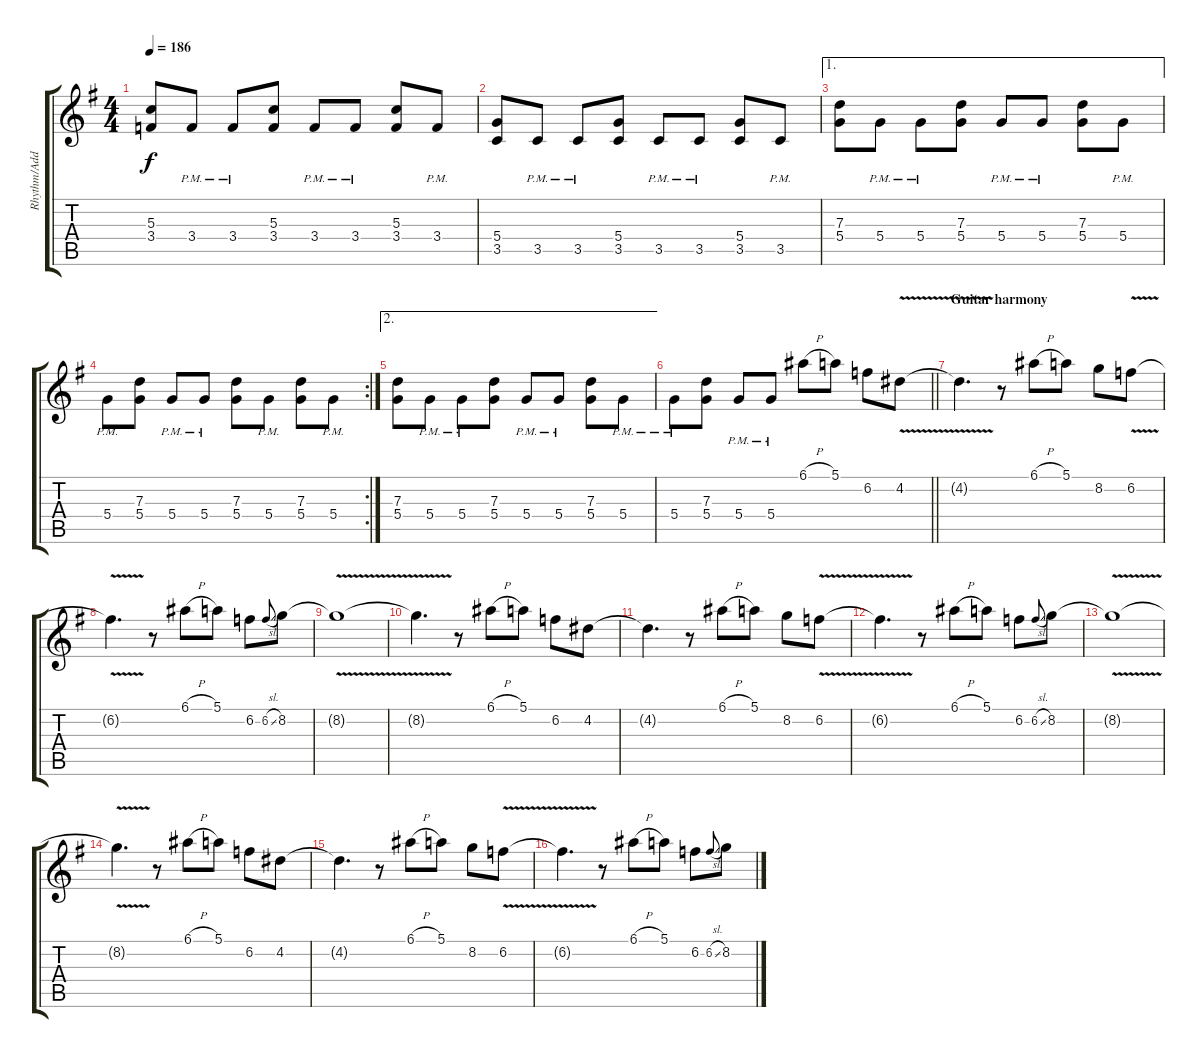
\track ("Rhythm/Add. lead" "Rhythm/Add") {instrument distortionguitar}
\staff {score tabs}
\tuning (E4 B3 G3 D3 A2 D2) {hide}
\ts (4 4)
\tempo 186
\clef g2
\ks g
(5.3 3.4).8{dy f} 3.4{pm}.8 3.4{pm}.8 (5.3 3.4).8 3.4{pm}.8 3.4{pm}.8 (5.3 3.4).8 3.4{pm}.8 |
(5.4 3.5).8 3.5{pm}.8 3.5{pm}.8 (5.4 3.5).8 3.5{pm}.8 3.5{pm}.8 (5.4 3.5).8 3.5{pm}.8 |
\ae 1
(7.3 5.4).8 5.4{pm}.8 5.4{pm}.8 (7.3 5.4).8 5.4{pm}.8 5.4{pm}.8 (7.3 5.4).8 5.4{pm}.8 |
\rc 2
5.4{pm}.8 (7.3 5.4).8 5.4{pm}.8 5.4{pm}.8 (7.3 5.4).8 5.4{pm}.8 (7.3 5.4).8 5.4{pm}.8 |
\ae 2
(7.3 5.4).8 5.4{pm}.8 5.4{pm}.8 (7.3 5.4).8 5.4{pm}.8 5.4{pm}.8 (7.3 5.4).8 5.4{pm}.8 |
\barLineRight lightlight
5.4{pm}.8 (7.3 5.4).8 5.4{pm}.8 5.4{pm}.8 6.1{h}.8 5.1.8 6.2.8 4.2{v}.8 |
\section ("" "Guitar harmony")
4.2{t}.4{d} r.8 6.1{h}.8 5.1.8 8.2.8 6.2{v}.8 |
6.2{t}.4{d} r.8 6.1{h}.8 5.1.8 6.2.8 6.2{sl}.8{gr onbeat} 8.2.8 |
8.2{v t}.1 |
8.2{t}.4{d} r.8 6.1{h}.8 5.1.8 6.2.8 4.2.8 |
4.2{t}.4{d} r.8 6.1{h}.8 5.1.8 8.2.8 6.2{v}.8 |
6.2{t}.4{d} r.8 6.1{h}.8 5.1.8 6.2.8 6.2{sl}.8{gr onbeat} 8.2.8 |
8.2{v t}.1 |
8.2{t}.4{d} r.8 6.1{h}.8 5.1.8 6.2.8 4.2.8 |
4.2{t}.4{d} r.8 6.1{h}.8 5.1.8 8.2.8 6.2{v}.8 |
6.2{t}.4{d} r.8 6.1{h}.8 5.1.8 6.2.8 6.2{sl}.8{gr onbeat} 8.2.8
